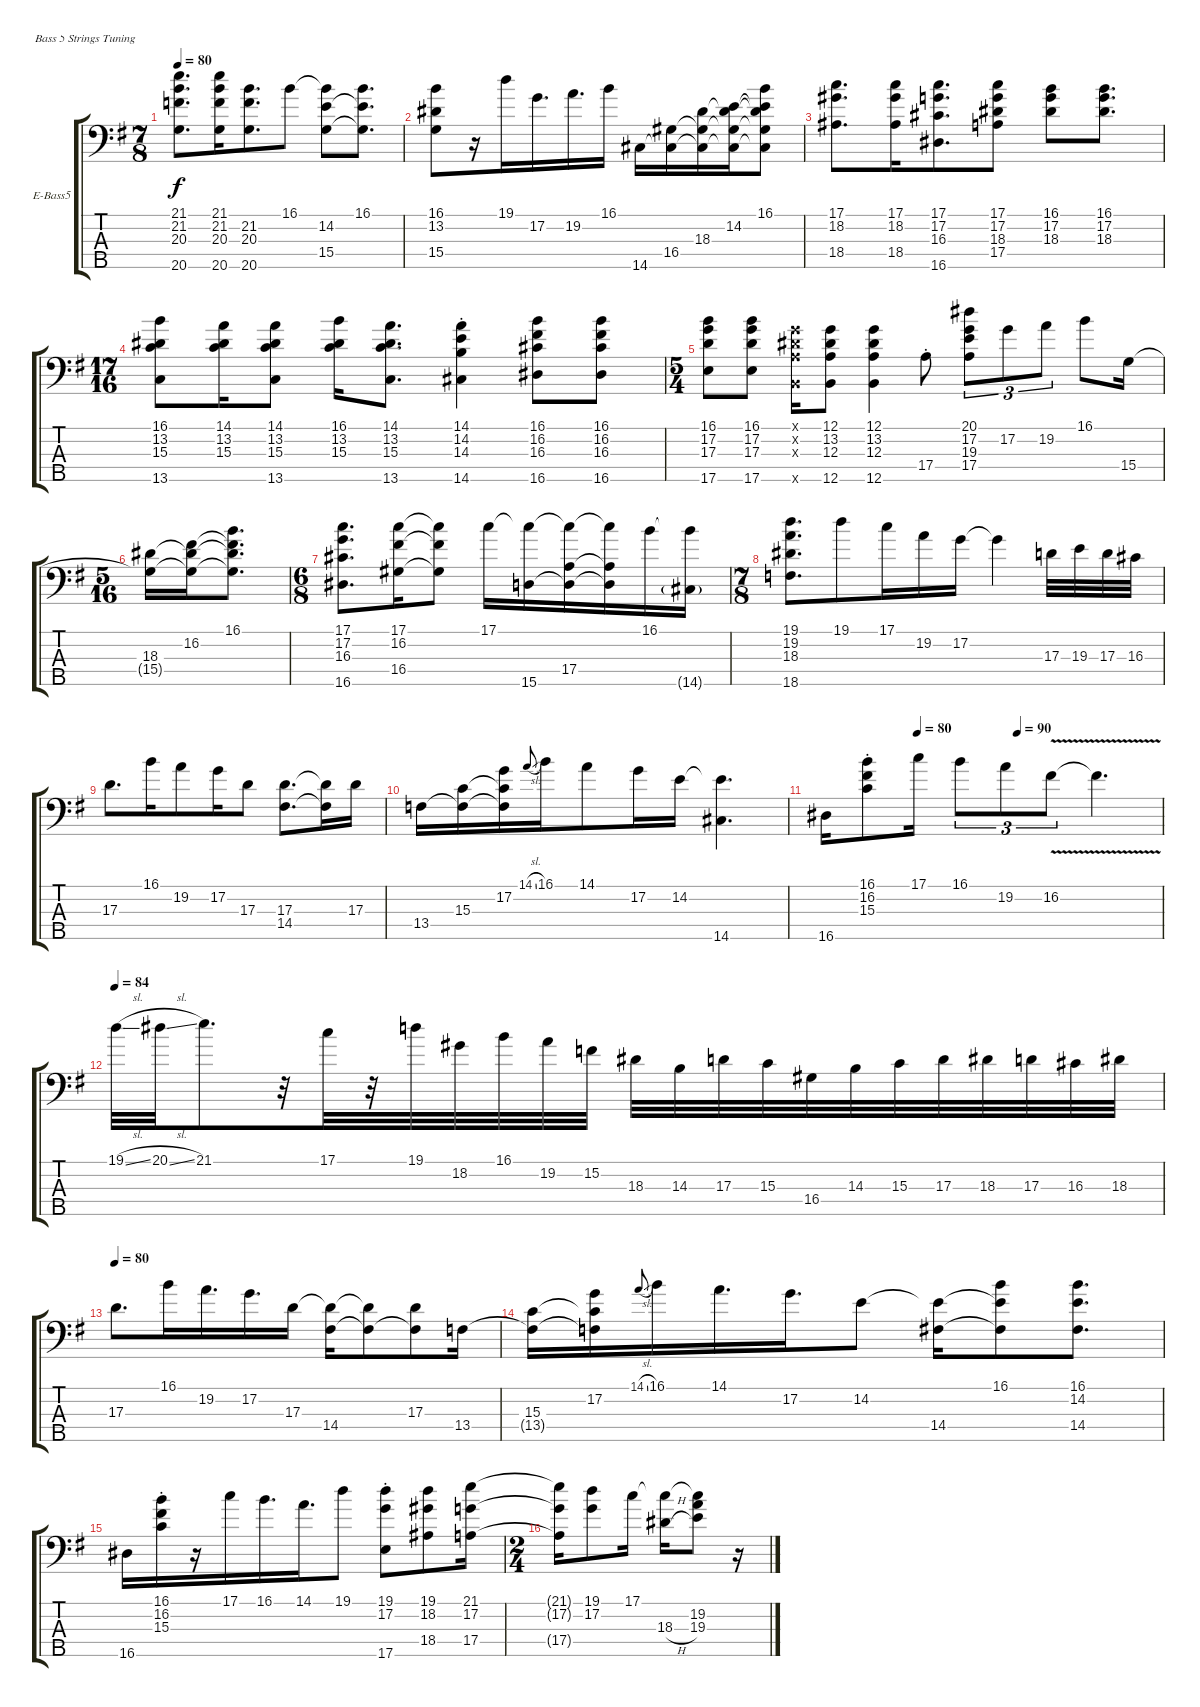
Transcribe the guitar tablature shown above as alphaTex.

\defaultSystemsLayout 4
\bracketExtendMode groupsimilarinstruments
\firstSystemTrackNameOrientation horizontal
\otherSystemsTrackNameOrientation horizontal
\track ("Electric Bass" "E-Bass5") {instrument electricbassfinger}
\staff {score tabs}
\tuning (G2 D2 A1 E1 B0)
\ts (7 8)
\tempo 80
\clef f4
\scale
0.464859
\ks g
(20.5 20.3 21.2 21.1).8{d dy f instrument electricbassfinger} (20.3 21.2 21.1 20.5).16 (20.5 20.3 21.2).8{d} 16.1.8 (15.4 14.2 16.1{t}).8 (16.1 14.2{t} 15.4{t}).8{d} |
\scale
0.535393 (16.1 13.2 15.4).8 r.16 19.1.16 17.2.16{d} 19.2.16{d} 16.1.16 14.5.16 (16.4 14.5{t}).16 (18.3 14.5{t} 16.4{t}).16 (14.2 14.5{t} 16.4{t} 18.3{t}).16 (16.1 14.2{t} 18.3{t} 16.4{t} 14.5{t}).8 |
(18.4 18.2 17.1).8{d} (17.1 18.2 18.4).16 (16.5 16.3 17.2 17.1).8{d} (17.4 18.3 17.2 17.1).8 (18.3 17.2 16.1).8 (18.3 17.2 16.1).8{d} |
\ts (17 16)
(16.1 13.2 15.3 13.5).8 (15.3 13.2 14.1).16 (15.3 14.1 13.2 13.5).8 (16.1 13.2 15.3).16 (13.5 15.3 13.2 14.1).8{d} (14.5{st} 14.3{st} 14.2{st} 14.1{st}).4 (16.5 16.3 16.2 16.1).8 (16.5 16.3 16.2 16.1).8 |
\ts (5 4)
\scale
0.657255 (16.1 17.2 17.3 17.5).8 (16.1 17.2 17.3 17.5).8 (12.5{x} 12.3{x} 13.2{x} 12.1{x}).16 (12.5 12.3 13.2 12.1).8 (12.5 12.3 13.2 12.1).4 17.4{st}.8 (20.1 17.4 19.3 17.2).8{tu (3 2)} 17.2.8{tu (3 2)} 19.2.8{tu (3 2)} 16.1.8 15.4.16 |
\ts (5 16)
\scale
0.342711 (18.3 15.4{t}).16 (16.2 18.3{t} 15.4{t}).16 (16.1 16.2{t} 18.3{t} 15.4{t}).8{d} |
\ts (6 8)
(16.5 17.1 17.2 16.3).8{d} (16.4 16.2 17.1).16 (16.4{t} 16.2{t} 17.1{t}).8 17.1.16 (15.5 17.1{t}).16 (17.4 17.1{t} 15.5{t}).16 (17.1{t} 17.4{t} 15.5{t}).16 16.1.16 (14.5{g} 16.1{t}).16 |
\ts (7 8)
(18.5 18.3 19.2 19.1).8{d} 19.1.8 17.1.16 19.2.16 17.2.16 17.2{t}.4 17.3.32 19.3.32 17.3.32 16.3.32 |
17.3.8{d} 16.1.16 19.2.8 17.2.16 17.3.8 (14.4 17.3).8{d} (17.3{t} 14.4{t}).16 17.3.16 |
13.4.16 (15.3 13.4{t}).16 (17.2 15.3{t} 13.4{t}).16 14.1{sl}.8{gr onbeat} 16.1.16 14.1.8 17.2.16 14.2.16 (14.5 14.2{t}).4{d} |
\tempo (80 0.275)
\tempo (90 0.571429)
16.5.16 (16.1{st} 16.2{st} 15.3{st}).8 17.1.16 16.1.8{tu (3 2)} 19.2.8{tu (3 2)} 16.2{v}.8{tu (3 2)} 16.2{t}.4{d} |
\tempo 84
19.1{sl}.32 20.1{sl}.32 21.1.8{d} r.32 17.1.32 r.32 19.1.32 18.2.32 16.1.32 19.2.32 15.2.32 18.3.32 14.3.32 17.3.32 15.3.32 16.4.32 14.3.32 15.3.32 17.3.32 18.3.32 17.3.32 16.3.32 18.3.32 |
\tempo 80
17.3.8{d} 16.1.16 19.2.16{d} 17.2.16{d} 17.3.16 (17.3{t} 14.4).16 (14.4{t} 17.3{t}).8 (17.3 14.4{t}).8 13.4.16 |
(15.3 13.4{t}).16 (17.2 15.3{t} 13.4{t}).16 14.1{sl}.8{gr onbeat} 16.1.16 14.1.16{d} 17.2.16{d} 14.2.8 (14.2{t} 14.4).16 (16.1 14.2{t} 14.4{t}).8 (14.4 14.2 16.1).8{d} |
16.5.16 (15.3{st} 16.1{st} 16.2{st}).16 r.16 17.1.16 16.1.16{d} 14.1.16{d} 19.1.8 (19.1{st} 17.2{st} 17.5{st}).8 (19.1 18.2 18.4).8 (21.1 17.2 17.4).16 |
\ts (2 4)
(17.4{t} 17.2{t} 21.1{t}).16 (19.1 17.2).8 17.1.16 (18.3{h} 17.1{t}).16 (17.1{t} 19.3 19.2).8 r.16
